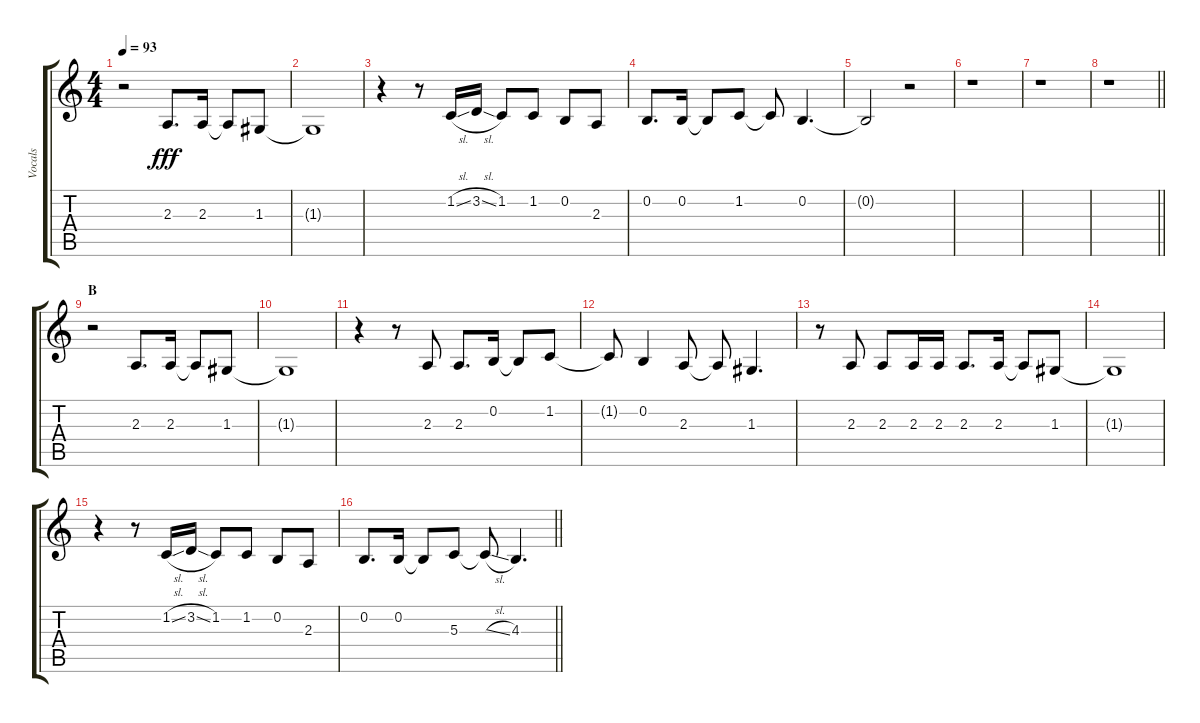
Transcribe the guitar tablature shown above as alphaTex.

\track ("Vocals" "Vocals") {instrument voiceoohs}
\staff {score tabs}
\tuning (E4 B3 G3 D3 A2 E2) {hide}
\ts (4 4)
\tempo 93
\clef g2
\ks c
r.2{dy fff} 2.3.8{d} 2.3.16 2.3{t}.8 1.3.8 |
1.3{t}.1 |
r.4 r.8 1.2{sl}.16 3.2{sl}.16 1.2.8 1.2.8 0.2.8 2.3.8 |
0.2.8{d} 0.2.16 0.2{t}.8 1.2.8 1.2{t}.8 0.2.4{d} |
0.2{t}.2 r.2 |
r.1 |
r.1 |
\barLineRight lightlight
r.1 |
\section ("" "B")
r.2 2.3.8{d} 2.3.16 2.3{t}.8 1.3.8 |
1.3{t}.1 |
r.4 r.8 2.3.8 2.3.8{d} 0.2.16 0.2{t}.8 1.2.8 |
1.2{t}.8 0.2.4 2.3.8 2.3{t}.8 1.3.4{d} |
r.8 2.3.8 2.3.8 2.3.16 2.3.16 2.3.8{d} 2.3.16 2.3{t}.8 1.3.8 |
1.3{t}.1 |
r.4 r.8 1.2{sl}.16 3.2{sl}.16 1.2.8 1.2.8 0.2.8 2.3.8 |
\barLineRight lightlight
0.2.8{d} 0.2.16 0.2{t}.8 5.3.8 5.3{sl t}.8 4.3{sl}.4{d}
